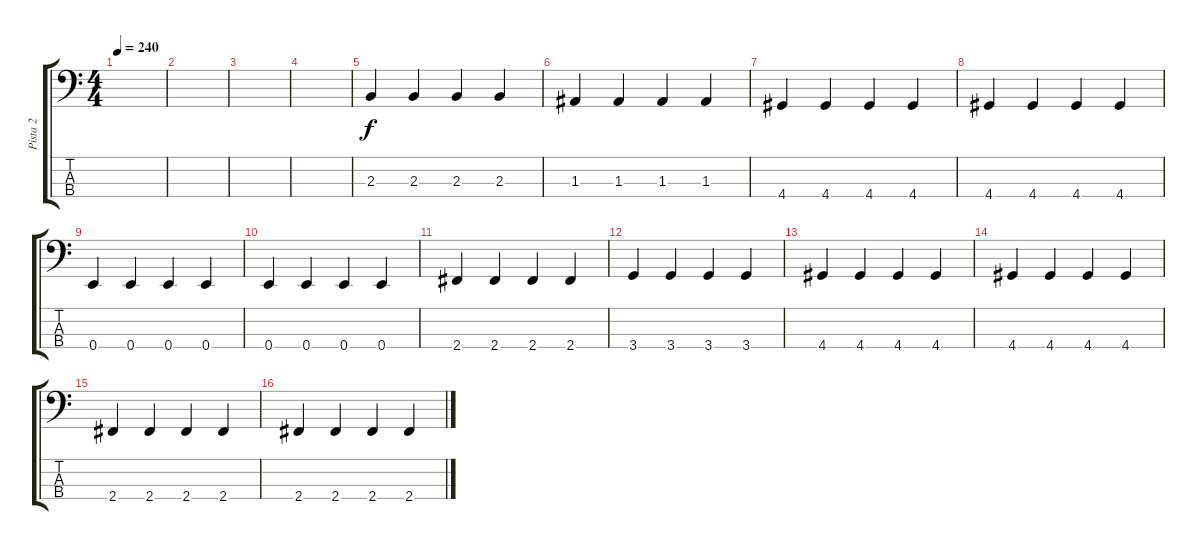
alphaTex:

\track ("Pista 2" "Pista 2") {instrument electricbassfinger}
\staff {score tabs}
\tuning (G2 D2 A1 E1) {hide}
\ts (4 4)
\tempo 240
\clef f4
\ks c
|
|
|
|
2.3.4 2.3.4 2.3.4 2.3.4 |
1.3.4 1.3.4 1.3.4 1.3.4 |
4.4.4 4.4.4 4.4.4 4.4.4 |
4.4.4 4.4.4 4.4.4 4.4.4 |
0.4.4 0.4.4 0.4.4 0.4.4 |
0.4.4 0.4.4 0.4.4 0.4.4 |
2.4.4 2.4.4 2.4.4 2.4.4 |
3.4.4 3.4.4 3.4.4 3.4.4 |
4.4.4 4.4.4 4.4.4 4.4.4 |
4.4.4 4.4.4 4.4.4 4.4.4 |
2.4.4 2.4.4 2.4.4 2.4.4 |
2.4.4 2.4.4 2.4.4 2.4.4
